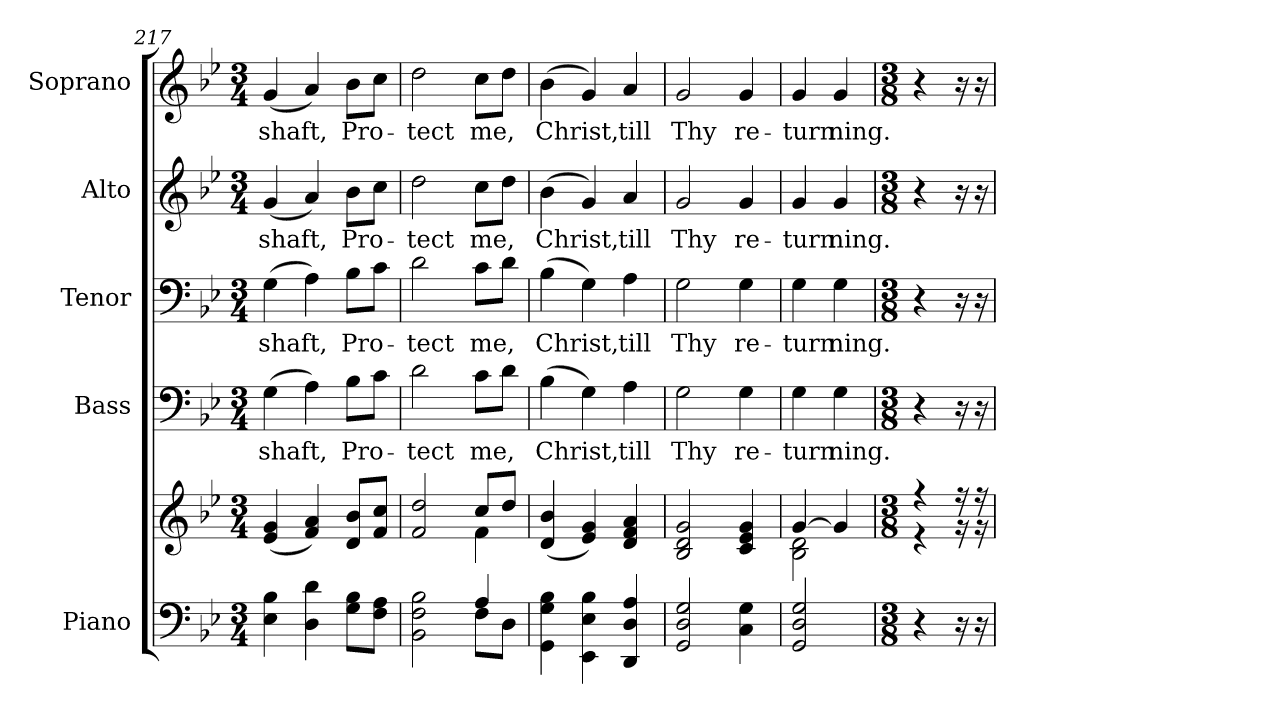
**kern	**kern	**kern	**text	**kern	**text	**kern	**text	**kern	**text
*part5	*part5	*part4	*part4	*part3	*part3	*part2	*part2	*part1	*part1
*staff6	*staff5	*staff4	*staff4	*staff3	*staff3	*staff2	*staff2	*staff1	*staff1
*I"Piano	*	*I"Bass	*	*I"Tenor	*	*I"Alto	*	*I"Soprano	*
*I'Pno.	*	*I'B.	*	*I'T.	*	*I'A.	*	*I'S.	*
*clefF4	*clefG2	*clefF4	*	*clefF4	*	*clefG2	*	*clefG2	*
*k[b-e-]	*k[b-e-]	*k[b-e-]	*	*k[b-e-]	*	*k[b-e-]	*	*k[b-e-]	*
*g:	*g:	*g:	*	*g:	*	*g:	*	*g:	*
*M3/4	*M3/4	*M3/4	*	*M3/4	*	*M3/4	*	*M3/4	*
=217	=217	=217	=217	=217	=217	=217	=217	=217	=217
!	!	!	!LO:LY:b:color=#000000	!	!	!	!	!	!
!	!	!	!	!	!LO:LY:b:color=#000000	!	!	!	!
!	!	!	!	!	!	!	!LO:LY:b:color=#000000	!	!
!	!	!	!	!	!	!	!	!	!LO:LY:b:color=#000000
4E-i\ 4B-i	(4e-i/ 4gi	(4Gi\	shaft,	(4Gi\	shaft,	(4gi/	shaft,	(4gi/	shaft,
4Di\ 4di	4fi/ 4ai)	4Ai\)	.	4Ai\)	.	4ai/)	.	4ai/)	.
!	!	!	!LO:LY:b:color=#000000	!	!	!	!	!	!
!	!	!	!	!	!LO:LY:b:color=#000000	!	!	!	!
!	!	!	!	!	!	!	!LO:LY:b:color=#000000	!	!
!	!	!	!	!	!	!	!	!	!LO:LY:b:color=#000000
8Gi\ 8B-iL	8di/ 8b-iL	8B-i\L	Pro-	8B-i\L	Pro-	8b-i\L	Pro-	8b-i\L	Pro-
8Fi\ 8AiJ	8fi/ 8cciJ	8ci\J	.	8ci\J	.	8cci\J	.	8cci\J	.
=218	=218	=218	=218	=218	=218	=218	=218	=218	=218
*^	*^	*	*	*	*	*	*	*	*
!	!	!	!	!	!LO:LY:b:color=#000000	!	!	!	!	!	!
!	!	!	!	!	!	!	!LO:LY:b:color=#000000	!	!	!	!
!	!	!	!	!	!	!	!	!	!LO:LY:b:color=#000000	!	!
!	!	!	!	!	!	!	!	!	!	!	!LO:LY:b:color=#000000
2BB-i\ 2Fi 2B-i	2ryy	2fi/ 2ddi	2ryy	2di\	-tect	2di\	-tect	2ddi\	-tect	2ddi\	-tect
!	!	!	!	!	!LO:LY:b:color=#000000	!	!	!	!	!	!
!	!	!	!	!	!	!	!LO:LY:b:color=#000000	!	!	!	!
!	!	!	!	!	!	!	!	!	!LO:LY:b:color=#000000	!	!
!	!	!	!	!	!	!	!	!	!	!	!LO:LY:b:color=#000000
4Ai/	8Fi\L	8cci/L	4fi\	8ci\L	me,	8ci\L	me,	8cci\L	me,	8cci\L	me,
.	8Di\J	8ddi/J	.	8di\J	.	8di\J	.	8ddi\J	.	8ddi\J	.
*v	*v	*	*	*	*	*	*	*	*	*	*
*	*v	*v	*	*	*	*	*	*	*	*
=219	=219	=219	=219	=219	=219	=219	=219	=219	=219
*^	*	*	*	*	*	*	*	*	*
!	!	!	!	!LO:LY:b:color=#000000	!	!	!	!	!	!
*v	*v	*	*	*	*	*	*	*	*	*
*^	*	*	*	*	*	*	*	*	*
!	!	!	!	!	!	!LO:LY:b:color=#000000	!	!	!	!
*v	*v	*	*	*	*	*	*	*	*	*
*^	*	*	*	*	*	*	*	*	*
!	!	!	!	!	!	!	!	!LO:LY:b:color=#000000	!	!
*v	*v	*	*	*	*	*	*	*	*	*
*^	*	*	*	*	*	*	*	*	*
!	!	!	!	!	!	!	!	!	!	!LO:LY:b:color=#000000
*v	*v	*	*	*	*	*	*	*	*	*
4GGi\ 4Gi 4B-i	(4di/ 4b-i	(4B-i\	Christ,	(4B-i\	Christ,	(4b-i\	Christ,	(4b-i\	Christ,
4EE-i\ 4E-i 4B-i	4e-i/ 4gi)	4Gi\)	.	4Gi\)	.	4gi/)	.	4gi/)	.
!	!	!	!LO:LY:b:color=#000000	!	!	!	!	!	!
!	!	!	!	!	!LO:LY:b:color=#000000	!	!	!	!
!	!	!	!	!	!	!	!LO:LY:b:color=#000000	!	!
!	!	!	!	!	!	!	!	!	!LO:LY:b:color=#000000
4DDi/ 4Di 4Ai	4di/ 4fi 4ai	4Ai\	till	4Ai\	till	4ai/	till	4ai/	till
=220	=220	=220	=220	=220	=220	=220	=220	=220	=220
!	!	!	!LO:LY:b:color=#000000	!	!	!	!	!	!
!	!	!	!	!	!LO:LY:b:color=#000000	!	!	!	!
!	!	!	!	!	!	!	!LO:LY:b:color=#000000	!	!
!	!	!	!	!	!	!	!	!	!LO:LY:b:color=#000000
2GGi/ 2Di 2Gi	2B-i/ 2di 2gi	2Gi\	Thy	2Gi\	Thy	2gi/	Thy	2gi/	Thy
!	!	!	!LO:LY:b:color=#000000	!	!	!	!	!	!
!	!	!	!	!	!LO:LY:b:color=#000000	!	!	!	!
!	!	!	!	!	!	!	!LO:LY:b:color=#000000	!	!
!	!	!	!	!	!	!	!	!	!LO:LY:b:color=#000000
4Ci\ 4Gi	4ci/ 4e-i 4gi	4Gi\	re-	4Gi\	re-	4gi/	re-	4gi/	re-
=221	=221	=221	=221	=221	=221	=221	=221	=221	=221
*	*^	*	*	*	*	*	*	*	*
!	!	!	!	!LO:LY:b:color=#000000	!	!	!	!	!	!
!	!	!	!	!	!	!LO:LY:b:color=#000000	!	!	!	!
!	!	!	!	!	!	!	!	!LO:LY:b:color=#000000	!	!
!	!	!	!	!	!	!	!	!	!	!LO:LY:b:color=#000000
2GGi/ 2Di 2Gi	[>4gi/	2B-i\ 2di	4Gi\	-turn	4Gi\	-turn	4gi/	-turn	4gi/	-turn
!	!	!	!	!LO:LY:b:color=#000000	!	!	!	!	!	!
!	!	!	!	!	!	!LO:LY:b:color=#000000	!	!	!	!
!	!	!	!	!	!	!	!	!LO:LY:b:color=#000000	!	!
!	!	!	!	!	!	!	!	!	!	!LO:LY:b:color=#000000
.	4gi/]	.	4Gi\	ning.	4Gi\	ning.	4gi/	ning.	4gi/	ning.
=222	=222	=222	=222	=222	=222	=222	=222	=222	=222	=222
*M3/8	*M3/8	*	*M3/8	*	*M3/8	*	*M3/8	*	*M3/8	*
4r	4r	4r	4r	.	4r	.	4r	.	4r	.
16r	16r	16r	16r	.	16r	.	16r	.	16r	.
16r	16r	16r	16r	.	16r	.	16r	.	16r	.
*	*v	*v	*	*	*	*	*	*	*	*
=	=	=	=	=	=	=	=	=	=
*-	*-	*-	*-	*-	*-	*-	*-	*-	*-
